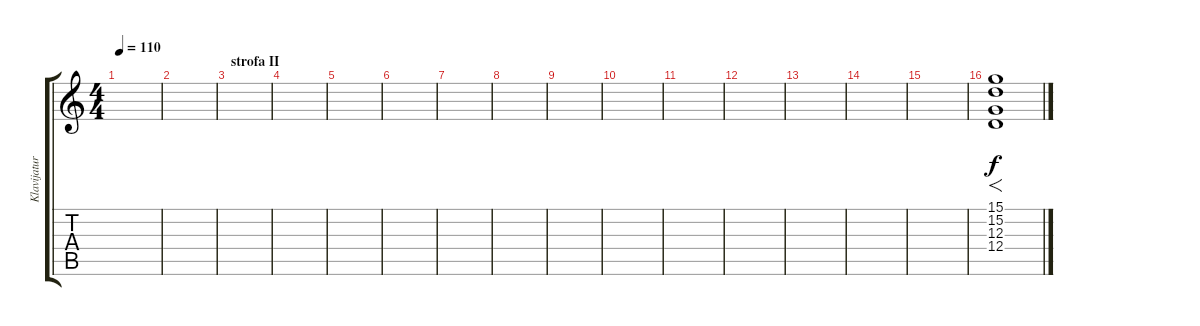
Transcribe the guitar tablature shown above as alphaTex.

\track ("Klavijature 1" "Klavijatur") {instrument pad8sweep}
\staff {score tabs}
\tuning (E4 B3 G3 D3 A2 E2) {hide}
\ts (4 4)
\tempo 110
\clef g2
\ks c
|
|
\section ("" "strofa II")
|
|
|
|
|
|
|
|
|
|
|
|
|
(15.1 15.2 12.3 12.4).1{f}
